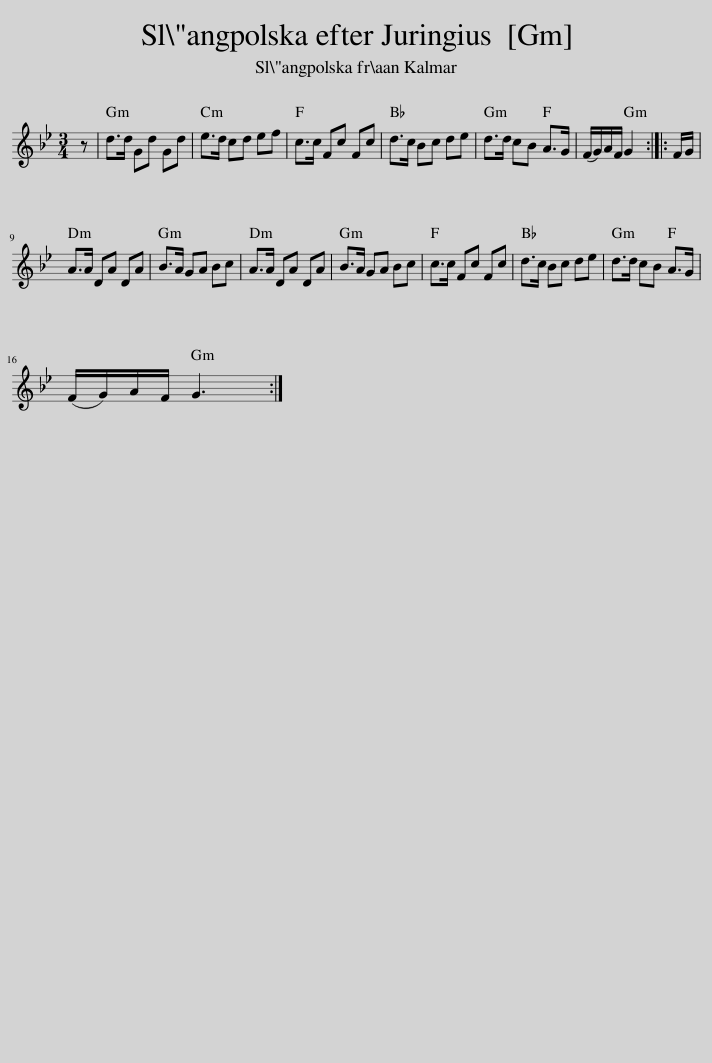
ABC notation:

X:1
L:1/8
M:3/4
I:linebreak $
K:Gmin
V:1 treble
V:1
 z | d>d Gd Gd | e>d cd ef | c>c Fc Fc | d>c Bc de | %5
 d>d cB A>G | (F/G/)A/F/ G2 :: F/G/ |$ A>A DA DA | B>A GA Bc | %10
 A>A DA DA | B>A GA Bc | c>c Fc Fc | d>c Bc de | d>d cB A>G |$ %15
 (F/G/)A/F/ G3 :| %16
